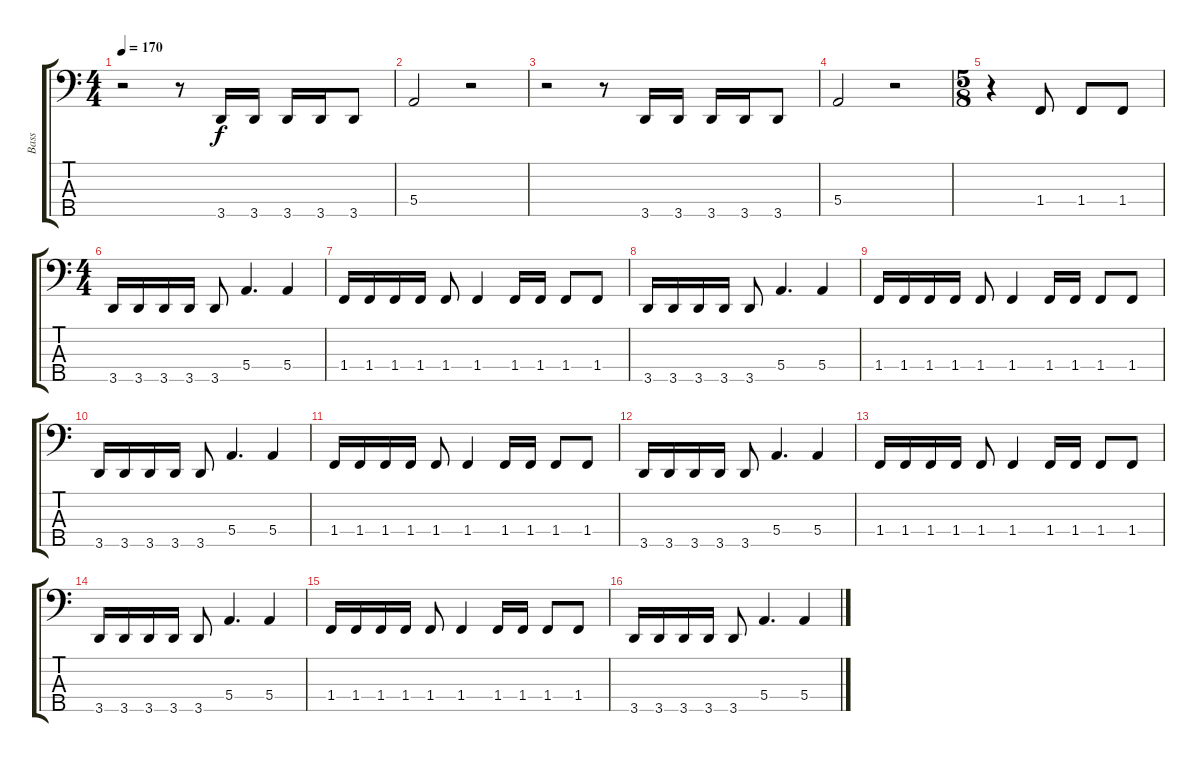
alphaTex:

\track ("Bass" "Bass") {instrument electricbassfinger}
\staff {score tabs}
\tuning (G2 D2 A1 E1 B0) {hide}
\ts (4 4)
\tempo 170
\clef f4
\ks c
r.2{dy f} r.8 3.5.16 3.5.16 3.5.16 3.5.16 3.5.8 |
5.4.2 r.2 |
r.2 r.8 3.5.16 3.5.16 3.5.16 3.5.16 3.5.8 |
5.4.2 r.2 |
\ts (5 8)
r.4 1.4.8 1.4.8 1.4.8 |
\ts (4 4)
3.5.16 3.5.16 3.5.16 3.5.16 3.5.8 5.4.4{d} 5.4.4 |
1.4.16 1.4.16 1.4.16 1.4.16 1.4.8 1.4.4 1.4.16 1.4.16 1.4.8 1.4.8 |
3.5.16 3.5.16 3.5.16 3.5.16 3.5.8 5.4.4{d} 5.4.4 |
1.4.16 1.4.16 1.4.16 1.4.16 1.4.8 1.4.4 1.4.16 1.4.16 1.4.8 1.4.8 |
3.5.16 3.5.16 3.5.16 3.5.16 3.5.8 5.4.4{d} 5.4.4 |
1.4.16 1.4.16 1.4.16 1.4.16 1.4.8 1.4.4 1.4.16 1.4.16 1.4.8 1.4.8 |
3.5.16 3.5.16 3.5.16 3.5.16 3.5.8 5.4.4{d} 5.4.4 |
1.4.16 1.4.16 1.4.16 1.4.16 1.4.8 1.4.4 1.4.16 1.4.16 1.4.8 1.4.8 |
3.5.16 3.5.16 3.5.16 3.5.16 3.5.8 5.4.4{d} 5.4.4 |
1.4.16 1.4.16 1.4.16 1.4.16 1.4.8 1.4.4 1.4.16 1.4.16 1.4.8 1.4.8 |
3.5.16 3.5.16 3.5.16 3.5.16 3.5.8 5.4.4{d} 5.4.4
